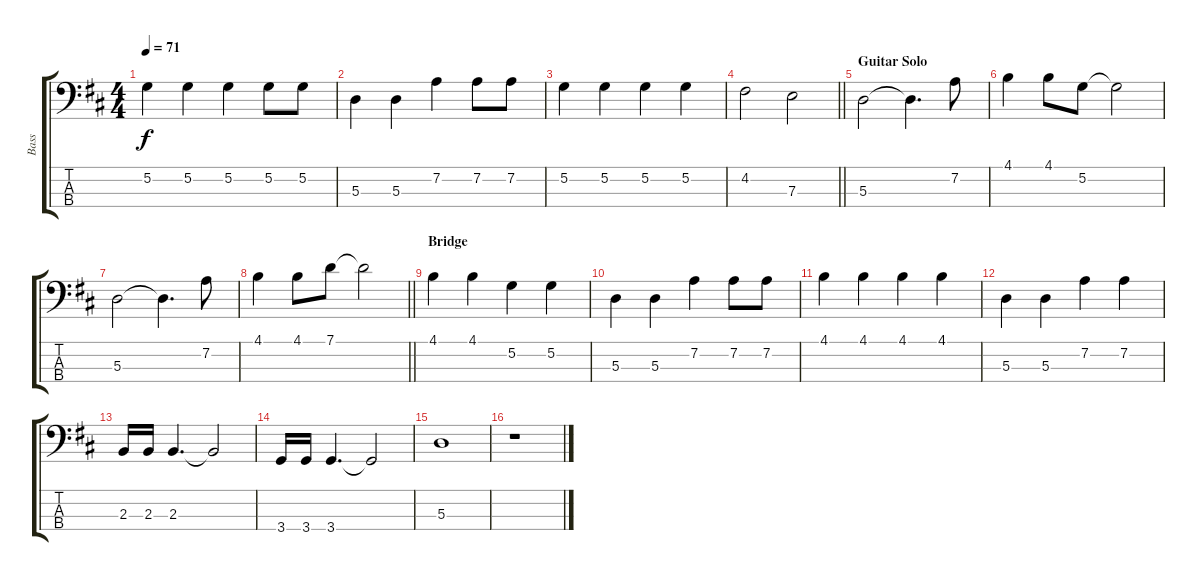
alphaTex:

\track ("Bass" "Bass") {instrument electricbassfinger}
\staff {score tabs}
\tuning (G2 D2 A1 E1) {hide}
\ts (4 4)
\tempo 71
\clef f4
\ks bminor
5.2.4{dy f} 5.2.4 5.2.4 5.2.8 5.2.8 |
5.3.4 5.3.4 7.2.4 7.2.8 7.2.8 |
5.2.4 5.2.4 5.2.4 5.2.4 |
\barLineRight lightlight
4.2.2 7.3.2 |
\section ("" "Guitar Solo")
5.3.2 5.3{t}.4{d} 7.2.8 |
4.1.4 4.1.8 5.2.8 5.2{t}.2 |
5.3.2 5.3{t}.4{d} 7.2.8 |
\barLineRight lightlight
4.1.4 4.1.8 7.1.8 7.1{t}.2 |
\section ("" "Bridge")
4.1.4 4.1.4 5.2.4 5.2.4 |
5.3.4 5.3.4 7.2.4 7.2.8 7.2.8 |
4.1.4 4.1.4 4.1.4 4.1.4 |
5.3.4 5.3.4 7.2.4 7.2.4 |
2.3.16 2.3.16 2.3.4{d} 2.3{t}.2 |
3.4.16 3.4.16 3.4.4{d} 3.4{t}.2 |
5.3.1 |
r.1
